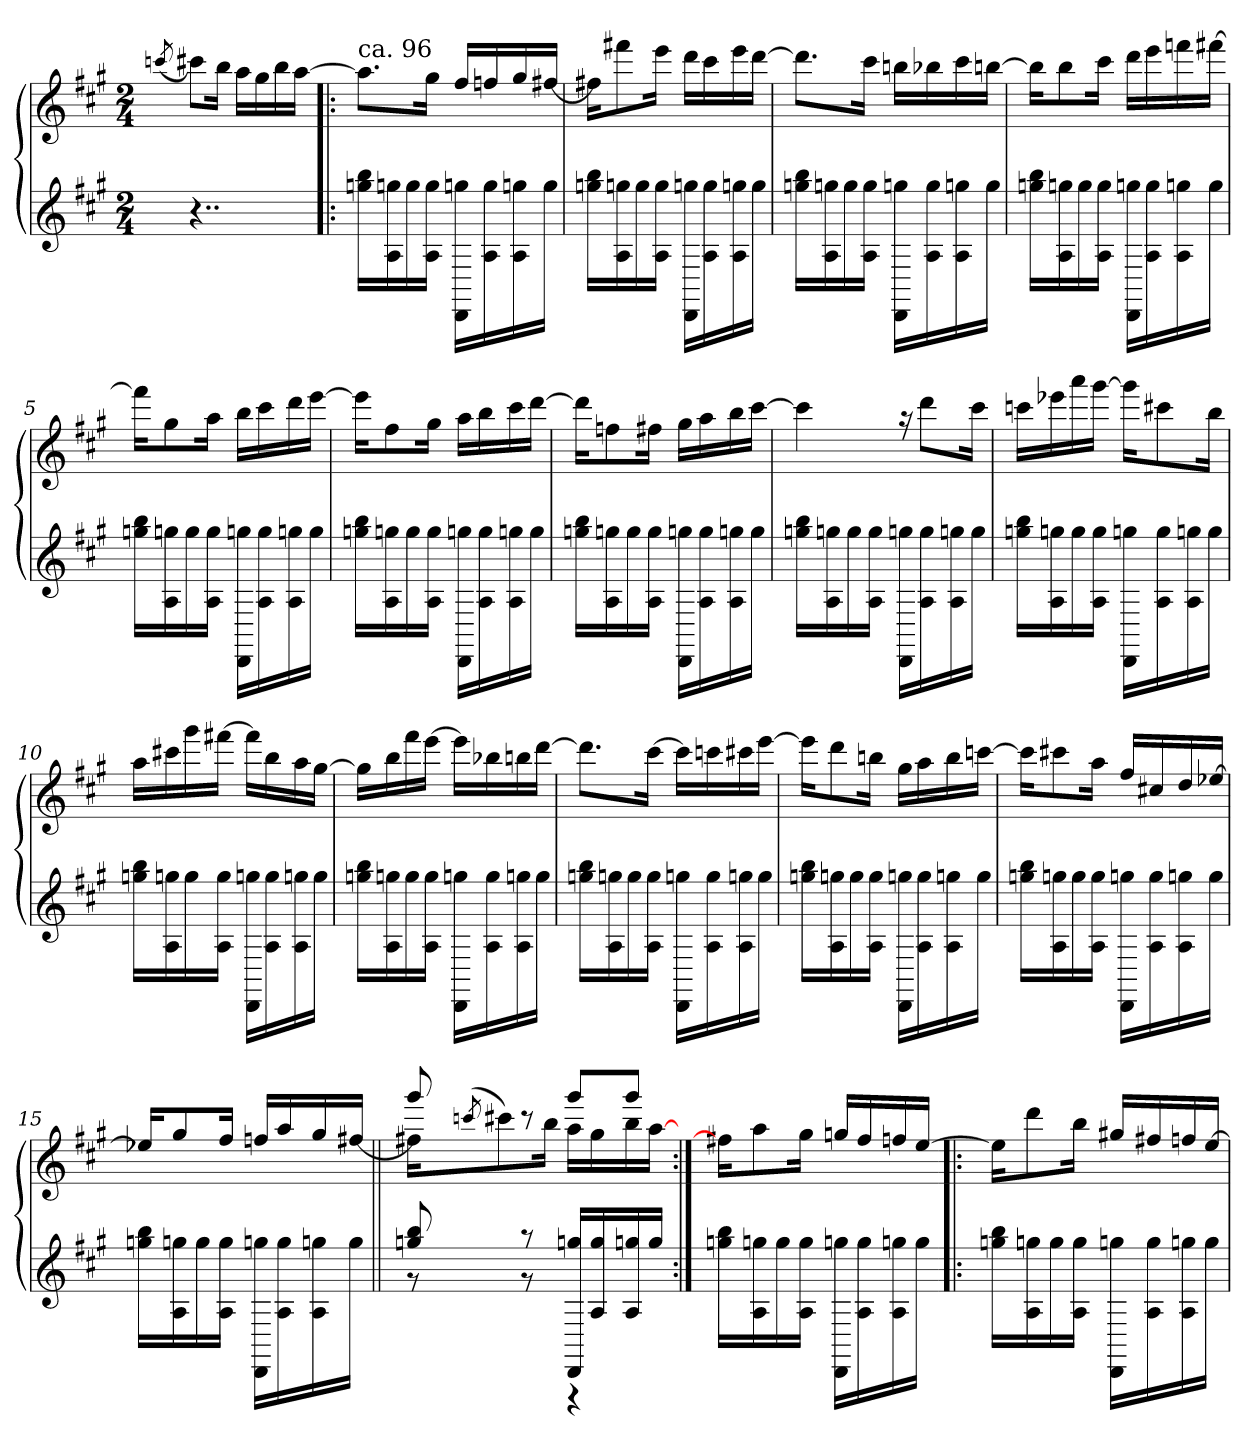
**kern	**kern
*part2	*part1
*staff2	*staff1
*clefG2	*clefG2
*ITrd-7c-12	*
*k[f#c#g#]	*k[f#c#g#]
*A:	*A:
*M2/4	*M2/4
=	=
.	(<8qcccn/
4..r	8ccc#X\L)
.	16bb\Jk
.	16aa\LL
.	16gg#\
.	16bb\
.	[16aa\JJ
=1!|:	=1!|:
*	*^
!	!LO:TX:a:t=ca. 96	!
16gggn\ 16bbb\LL	8.aa\L]	4ryy
16a\ 16gggn\	.	.
16ggg\	.	.
16a\ 16ggg\JJ	16gg#\Jk	.
16D\ 16gggn\LL	16ff#/LL	4ryy
16a\ 16ggg\	16ffn/	.
16a\ 16gggn\	16gg#/	.
16ggg\JJ	[>16ff#X/JJ	.
=2	=2	=2
16gggn\ 16bbb\LL	16ff#X\KL]	4ryy
16a\ 16gggn\	8fff#X\	.
16ggg\	.	.
16a\ 16ggg\JJ	16eee\Jk	.
16D\ 16gggn\LL	16ddd\LL	4ryy
16a\ 16ggg\	16ccc#\	.
16a\ 16gggn\	16eee\	.
16ggg\JJ	[<16ddd\JJ	.
=3	=3	=3
16gggn\ 16bbb\LL	8.ddd\L]	4ryy
16a\ 16gggn\	.	.
16ggg\	.	.
16a\ 16ggg\JJ	16ccc#\Jk	.
16D\ 16gggn\LL	16bbn\LL	4ryy
16a\ 16ggg\	16bb-X\	.
16a\ 16gggn\	16ccc#\	.
16ggg\JJ	[<16bbn\JJ	.
!!LO:LB:g=z	!!
=4	=4	=4
16gggn\ 16bbb\LL	16bbn\KL]	2ryy
16a\ 16gggn\	8bb\	.
16ggg\	.	.
16a\ 16ggg\JJ	16ccc#\Jk	.
16D\ 16gggn\LL	16ddd\LL	.
16a\ 16ggg\	16eee\	.
16a\ 16gggn\	16fffn\	.
16ggg\JJ	[<16fff#X\JJ	.
=5	=5	=5
16gggn\ 16bbb\LL	16fff#\KL]	2ryy
16a\ 16gggn\	8gg#\	.
16ggg\	.	.
16a\ 16ggg\JJ	16aa\Jk	.
16D\ 16gggn\LL	16bb\LL	.
16a\ 16ggg\	16ccc#\	.
16a\ 16gggn\	16ddd\	.
16ggg\JJ	[<16eee\JJ	.
=6	=6	=6
16gggn\ 16bbb\LL	16eee\KL]	2ryy
16a\ 16gggn\	8ff#\	.
16ggg\	.	.
16a\ 16ggg\JJ	16gg#\Jk	.
16D\ 16gggn\LL	16aa\LL	.
16a\ 16ggg\	16bb\	.
16a\ 16gggn\	16ccc#\	.
16ggg\JJ	[<16ddd\JJ	.
=7	=7	=7
16gggn\ 16bbb\LL	16ddd\KL]	4ryy
16a\ 16gggn\	8ffn\	.
16ggg\	.	.
16a\ 16ggg\JJ	16ff#X\Jk	.
16D\ 16gggn\LL	16gg#\LL	4ryy
16a\ 16ggg\	16aa\	.
16a\ 16gggn\	16bb\	.
16ggg\JJ	[<16ccc#\JJ	.
!!LO:LB:g=z	!!
=8	=8	=8
16gggn\ 16bbb\LL	4ccc#\]	2ryy
16a\ 16gggn\	.	.
16ggg\	.	.
16a\ 16ggg\JJ	.	.
16D\ 16gggn\LL	16raa	.
16a\ 16ggg\	8ddd\L	.
16a\ 16gggn\	.	.
16ggg\JJ	16ccc#\Jk	.
=9	=9	=9
16gggn\ 16bbb\LL	16cccn\LL	4ryy
16a\ 16gggn\	16eee-X\	.
16ggg\	16aaa\	.
16a\ 16ggg\JJ	[<16ggg#\JJ	.
16D\ 16gggn\LL	16ggg#\KL]	4ryy
16a\ 16ggg\	8ccc#X\	.
16a\ 16gggn\	.	.
16ggg\JJ	16bb\Jk	.
=10	=10	=10
16gggn\ 16bbb\LL	16aa\LL	2ryy
16a\ 16gggn\	16ccc#X\	.
16ggg\	16ggg#\	.
16a\ 16ggg\JJ	[<16fff#X\JJ	.
16D\ 16gggn\LL	16fff#\LL]	.
16a\ 16ggg\	16bb\	.
16a\ 16gggn\	16aa\	.
16ggg\JJ	[<16gg#\JJ	.
=11	=11	=11
16gggn\ 16bbb\LL	16gg#\LL]	2ryy
16a\ 16gggn\	16bb\	.
16ggg\	16fff#\	.
16a\ 16ggg\JJ	[<16eee\JJ	.
16D\ 16gggn\LL	16eee\LL]	.
16a\ 16ggg\	16bb-X\	.
16a\ 16gggn\	16bbn\	.
16ggg\JJ	[<16ddd\JJ	.
!!LO:LB:g=z	!!
=12	=12	=12
16gggn\ 16bbb\LL	8.ddd\L]	4ryy
16a\ 16gggn\	.	.
16ggg\	.	.
16a\ 16ggg\JJ	[<16ccc#\Jk	.
16D\ 16gggn\LL	16ccc#\LL]	4ryy
16a\ 16ggg\	16cccn\	.
16a\ 16gggn\	16ccc#X\	.
16ggg\JJ	[<16eee\JJ	.
=13	=13	=13
16gggn\ 16bbb\LL	16eee\KL]	4ryy
16a\ 16gggn\	8ddd\	.
16ggg\	.	.
16a\ 16ggg\JJ	16bbn\Jk	.
16D\ 16gggn\LL	16gg#\LL	4ryy
16a\ 16ggg\	16aa\	.
16a\ 16gggn\	16bb\	.
16ggg\JJ	[<16cccn\JJ	.
=14	=14	=14
16gggn\ 16bbb\LL	16cccn\KL]	2ryy
16a\ 16gggn\	8ccc#X\	.
16ggg\	.	.
16a\ 16ggg\JJ	16aa\Jk	.
16D\ 16gggn\LL	16ff#/LL	.
16a\ 16ggg\	16cc#X/	.
16a\ 16gggn\	16dd/	.
16ggg\JJ	[>16ee-X/JJ	.
=15	=15	=15
16gggn\ 16bbb\LL	16ee-X/KL]	4ryy
16a\ 16gggn\	8gg#/	.
16ggg\	.	.
16a\ 16ggg\JJ	16ff#/Jk	.
16D\ 16gggn\LL	16ffn/LL	4ryy
16a\ 16ggg\	16aa/	.
16a\ 16gggn\	16gg#/	.
16ggg\JJ	[>16ff#X/JJ	.
!!LO:LB:g=z
=16||	=16||	=16||
*^	*	*^
8gggn/ 8bbb/	8r	16ff#X\KL]	8ryy	8ggg#!/
.	.	(<8qcccn/	.	.
.	.	8ccc#X\)	.	.
8raa	8r	.	8ryy	8rccc
.	.	16bb\Jk	.	.
16D/ 16gggn/LL	4r	16aa\LL	4ryy	8ggg#!/L
16a/ 16ggg/	.	16gg#\	.	.
16a/ 16gggn/	.	16bb\	.	8ggg#!/J
16ggg/JJ	.	[>16aa\JJ	.	.
*v	*v	*	*	*
*	*	*v	*v
=17:|!	=17:|!	=17:|!
16gggn\ 16bbb\LL	16ff#X\KL]	2ryy
16a\ 16gggn\	8aa\	.
16ggg\	.	.
16a\ 16ggg\JJ	16gg#\Jk	.
16D\ 16gggn\LL	16ggn/LL	.
16a\ 16ggg\	16ff#/	.
16a\ 16gggn\	16ffn/	.
16ggg\JJ	[<16ee/JJ	.
=18!|:	=18!|:	=18!|:
16gggn\ 16bbb\LL	16ee\KL]	2ryy
16a\ 16gggn\	8ddd\	.
16ggg\	.	.
16a\ 16ggg\JJ	16bb\Jk	.
16D\ 16gggn\LL	16gg#X/LL	.
16a\ 16ggg\	16ff#X/	.
16a\ 16gggn\	16ffn/	.
16ggg\JJ	[>16ee/JJ	.
*	*v	*v
=	=
*-	*-
